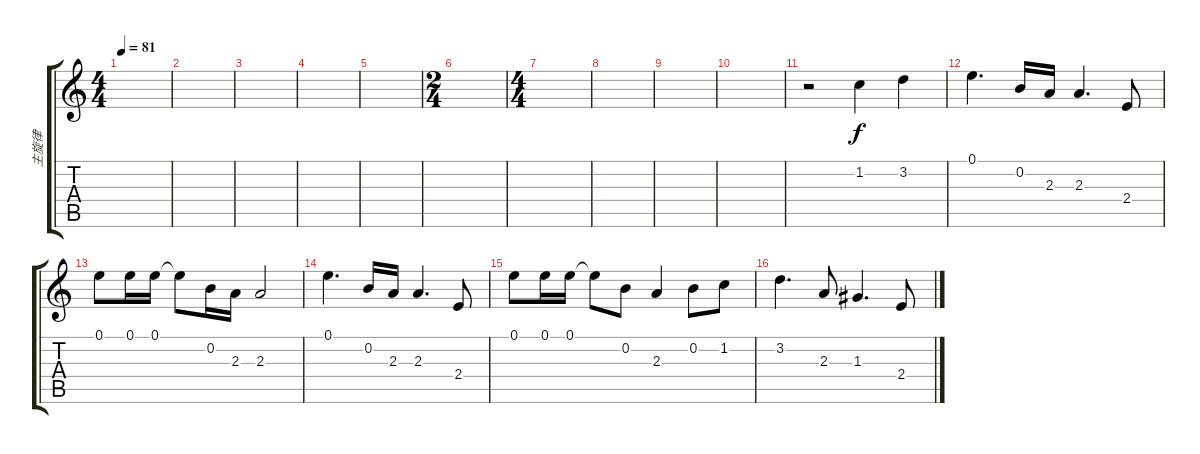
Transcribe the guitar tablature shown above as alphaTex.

\track ("主旋律" "主旋律") {instrument acousticguitarnylon}
\staff {score tabs}
\tuning (E4 B3 G3 D3 A2 E2) {hide}
\ts (4 4)
\tempo 81
\clef g2
\ks c
|
|
|
|
|
\ts (2 4)
|
\ts (4 4)
|
|
|
|
r.2 1.2.4 3.2.4 |
0.1.4{d} 0.2.16 2.3.16 2.3.4{d} 2.4.8 |
0.1.8 0.1.16 0.1.16 0.1{t}.8 0.2.16 2.3.16 2.3.2 |
0.1.4{d} 0.2.16 2.3.16 2.3.4{d} 2.4.8 |
0.1.8 0.1.16 0.1.16 0.1{t}.8 0.2.8 2.3.4 0.2.8 1.2.8 |
3.2.4{d} 2.3.8 1.3.4{d} 2.4.8
